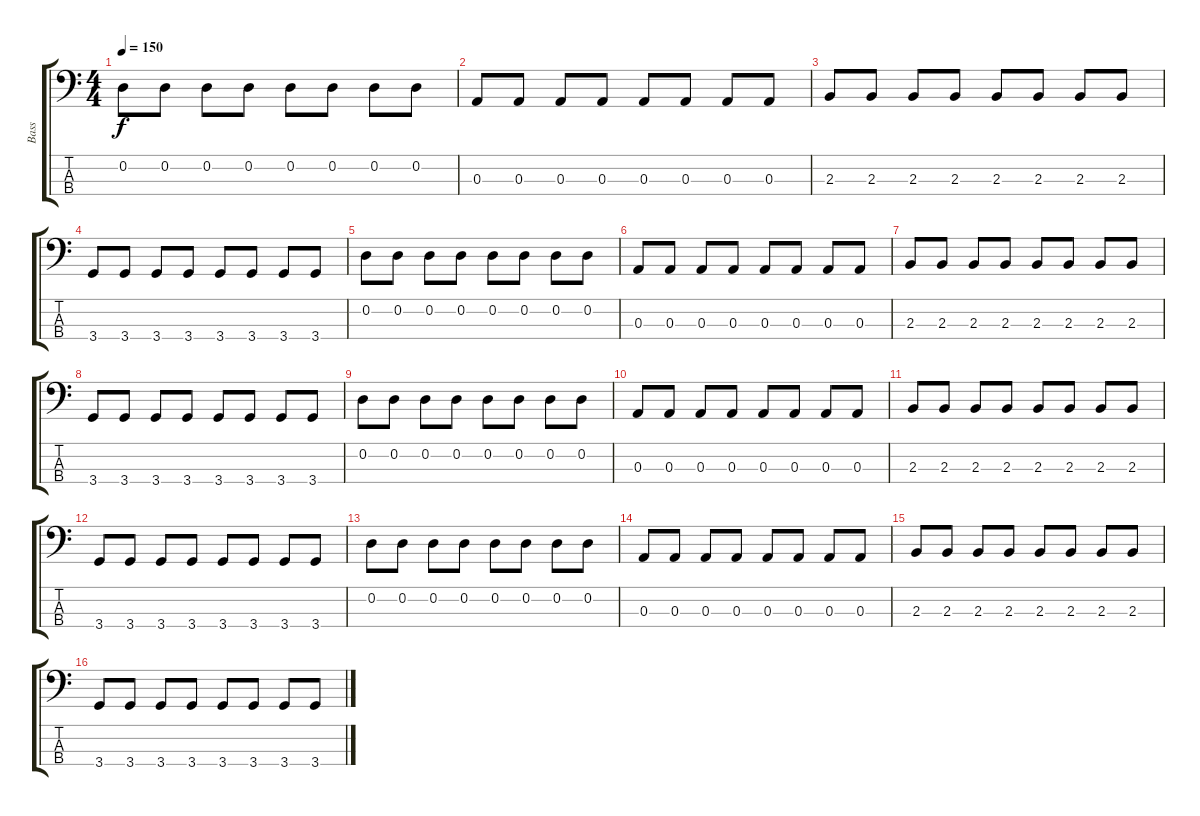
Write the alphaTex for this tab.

\track ("Bass" "Bass") {instrument electricbassfinger}
\staff {score tabs}
\tuning (G2 D2 A1 E1) {hide}
\ts (4 4)
\tempo 150
\clef f4
\ks c
0.2.8{dy f} 0.2.8 0.2.8 0.2.8 0.2.8 0.2.8 0.2.8 0.2.8 |
0.3.8 0.3.8 0.3.8 0.3.8 0.3.8 0.3.8 0.3.8 0.3.8 |
2.3.8 2.3.8 2.3.8 2.3.8 2.3.8 2.3.8 2.3.8 2.3.8 |
3.4.8 3.4.8 3.4.8 3.4.8 3.4.8 3.4.8 3.4.8 3.4.8 |
0.2.8 0.2.8 0.2.8 0.2.8 0.2.8 0.2.8 0.2.8 0.2.8 |
0.3.8 0.3.8 0.3.8 0.3.8 0.3.8 0.3.8 0.3.8 0.3.8 |
2.3.8 2.3.8 2.3.8 2.3.8 2.3.8 2.3.8 2.3.8 2.3.8 |
3.4.8 3.4.8 3.4.8 3.4.8 3.4.8 3.4.8 3.4.8 3.4.8 |
0.2.8 0.2.8 0.2.8 0.2.8 0.2.8 0.2.8 0.2.8 0.2.8 |
0.3.8 0.3.8 0.3.8 0.3.8 0.3.8 0.3.8 0.3.8 0.3.8 |
2.3.8 2.3.8 2.3.8 2.3.8 2.3.8 2.3.8 2.3.8 2.3.8 |
3.4.8 3.4.8 3.4.8 3.4.8 3.4.8 3.4.8 3.4.8 3.4.8 |
0.2.8 0.2.8 0.2.8 0.2.8 0.2.8 0.2.8 0.2.8 0.2.8 |
0.3.8 0.3.8 0.3.8 0.3.8 0.3.8 0.3.8 0.3.8 0.3.8 |
2.3.8 2.3.8 2.3.8 2.3.8 2.3.8 2.3.8 2.3.8 2.3.8 |
3.4.8 3.4.8 3.4.8 3.4.8 3.4.8 3.4.8 3.4.8 3.4.8
